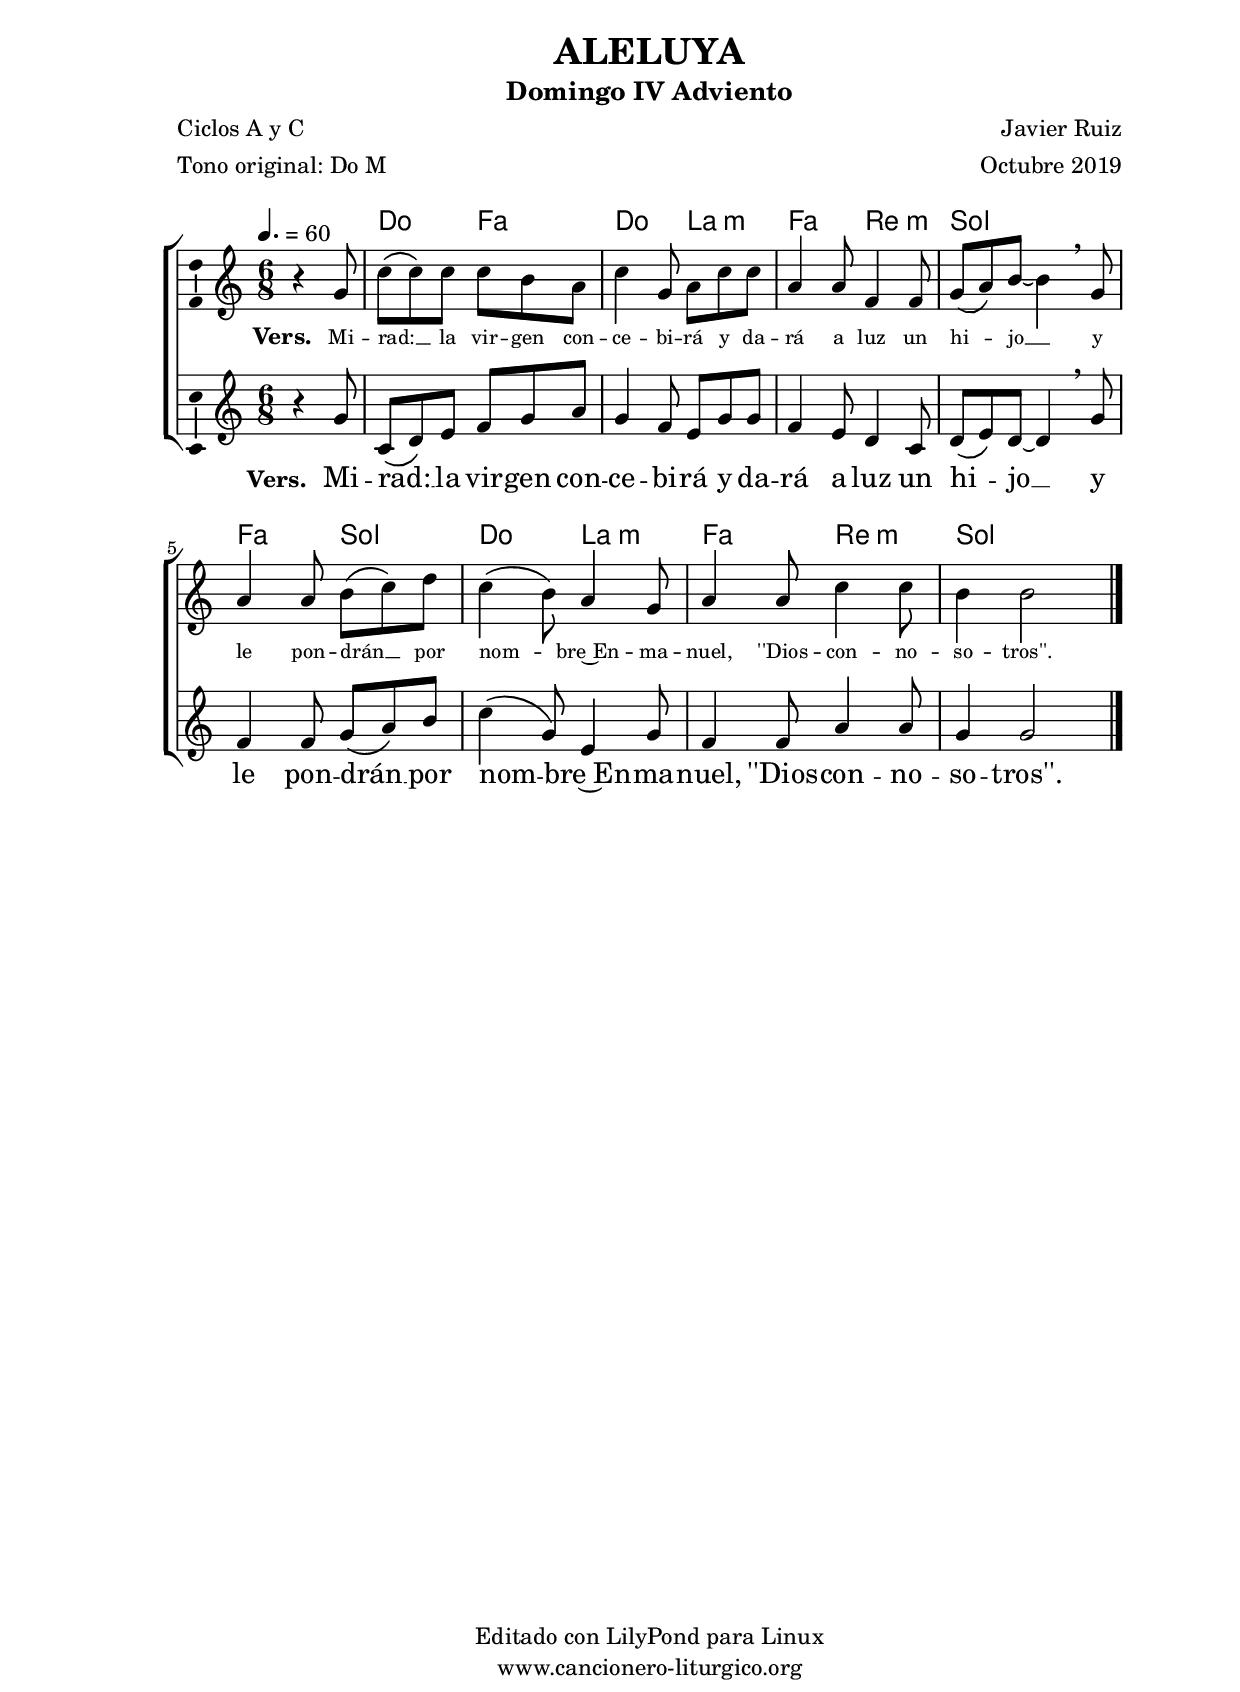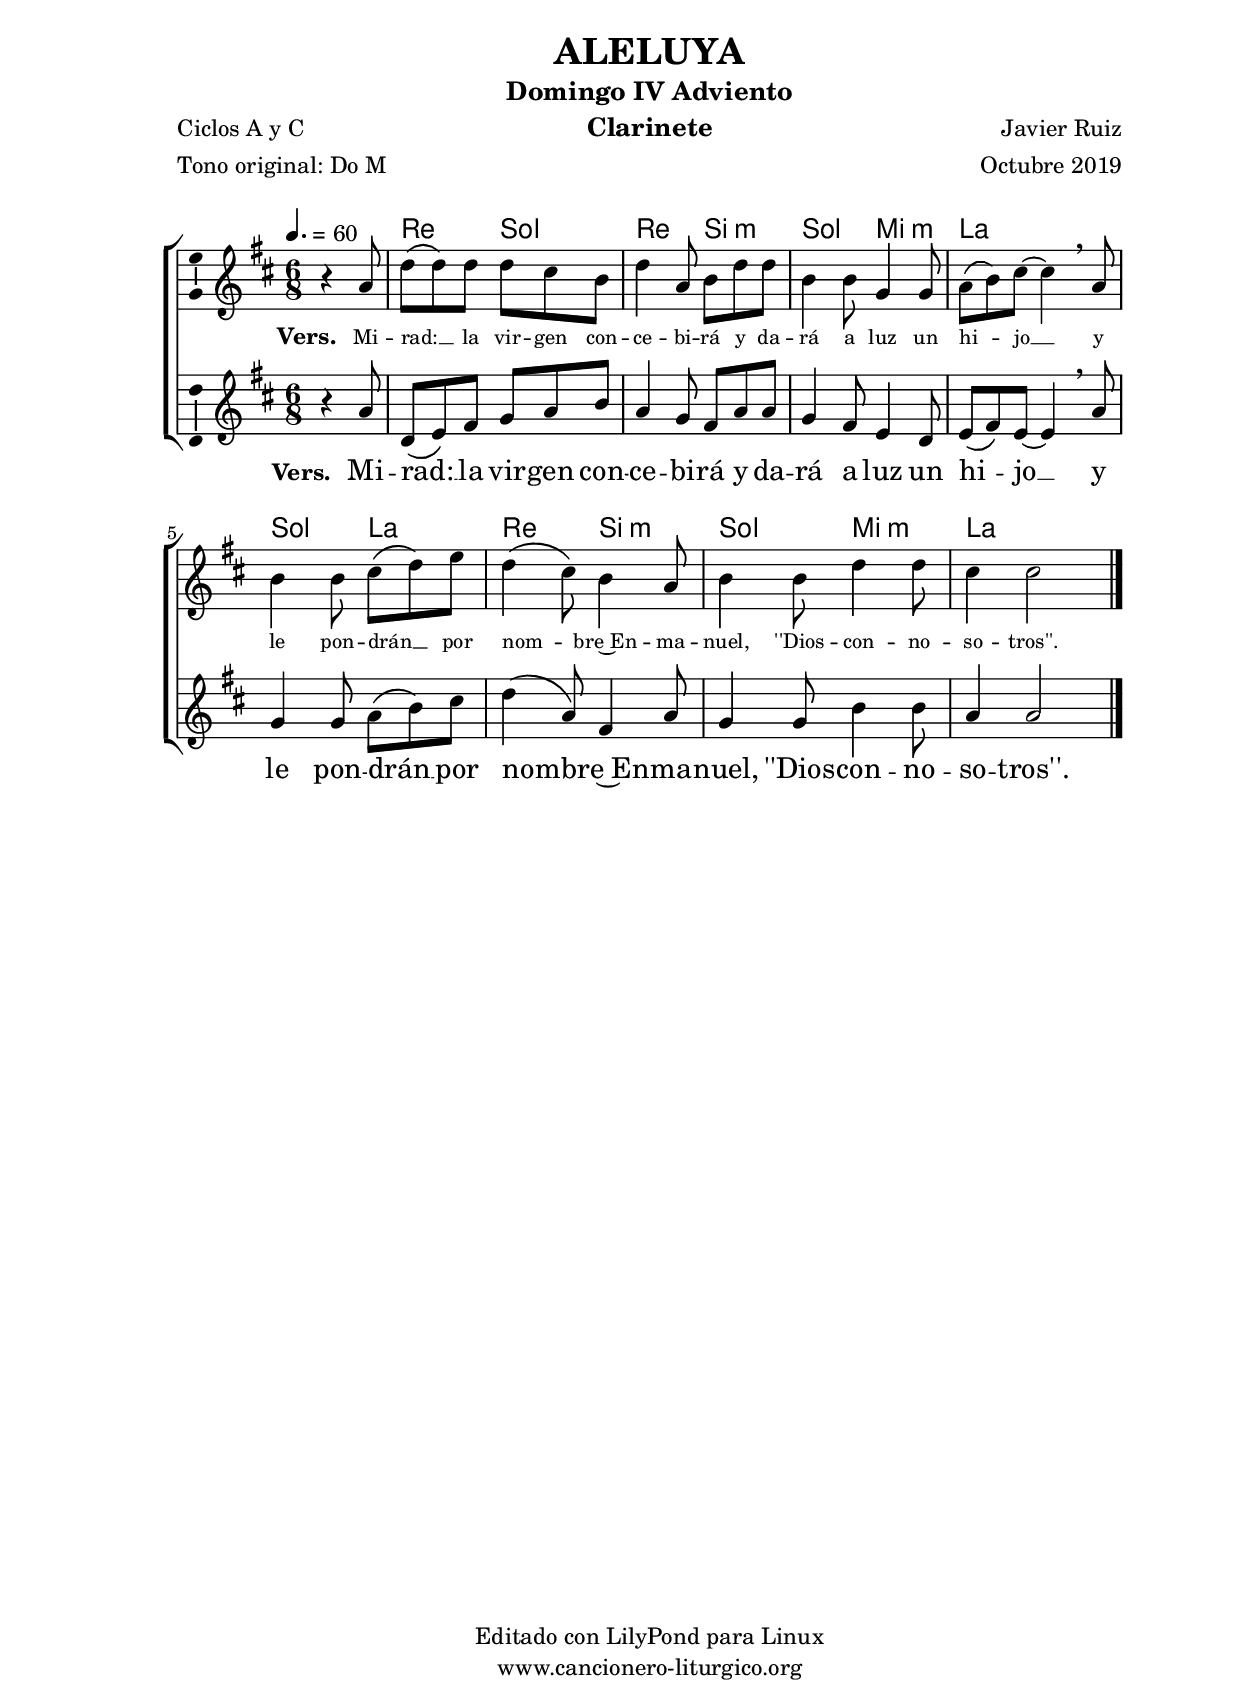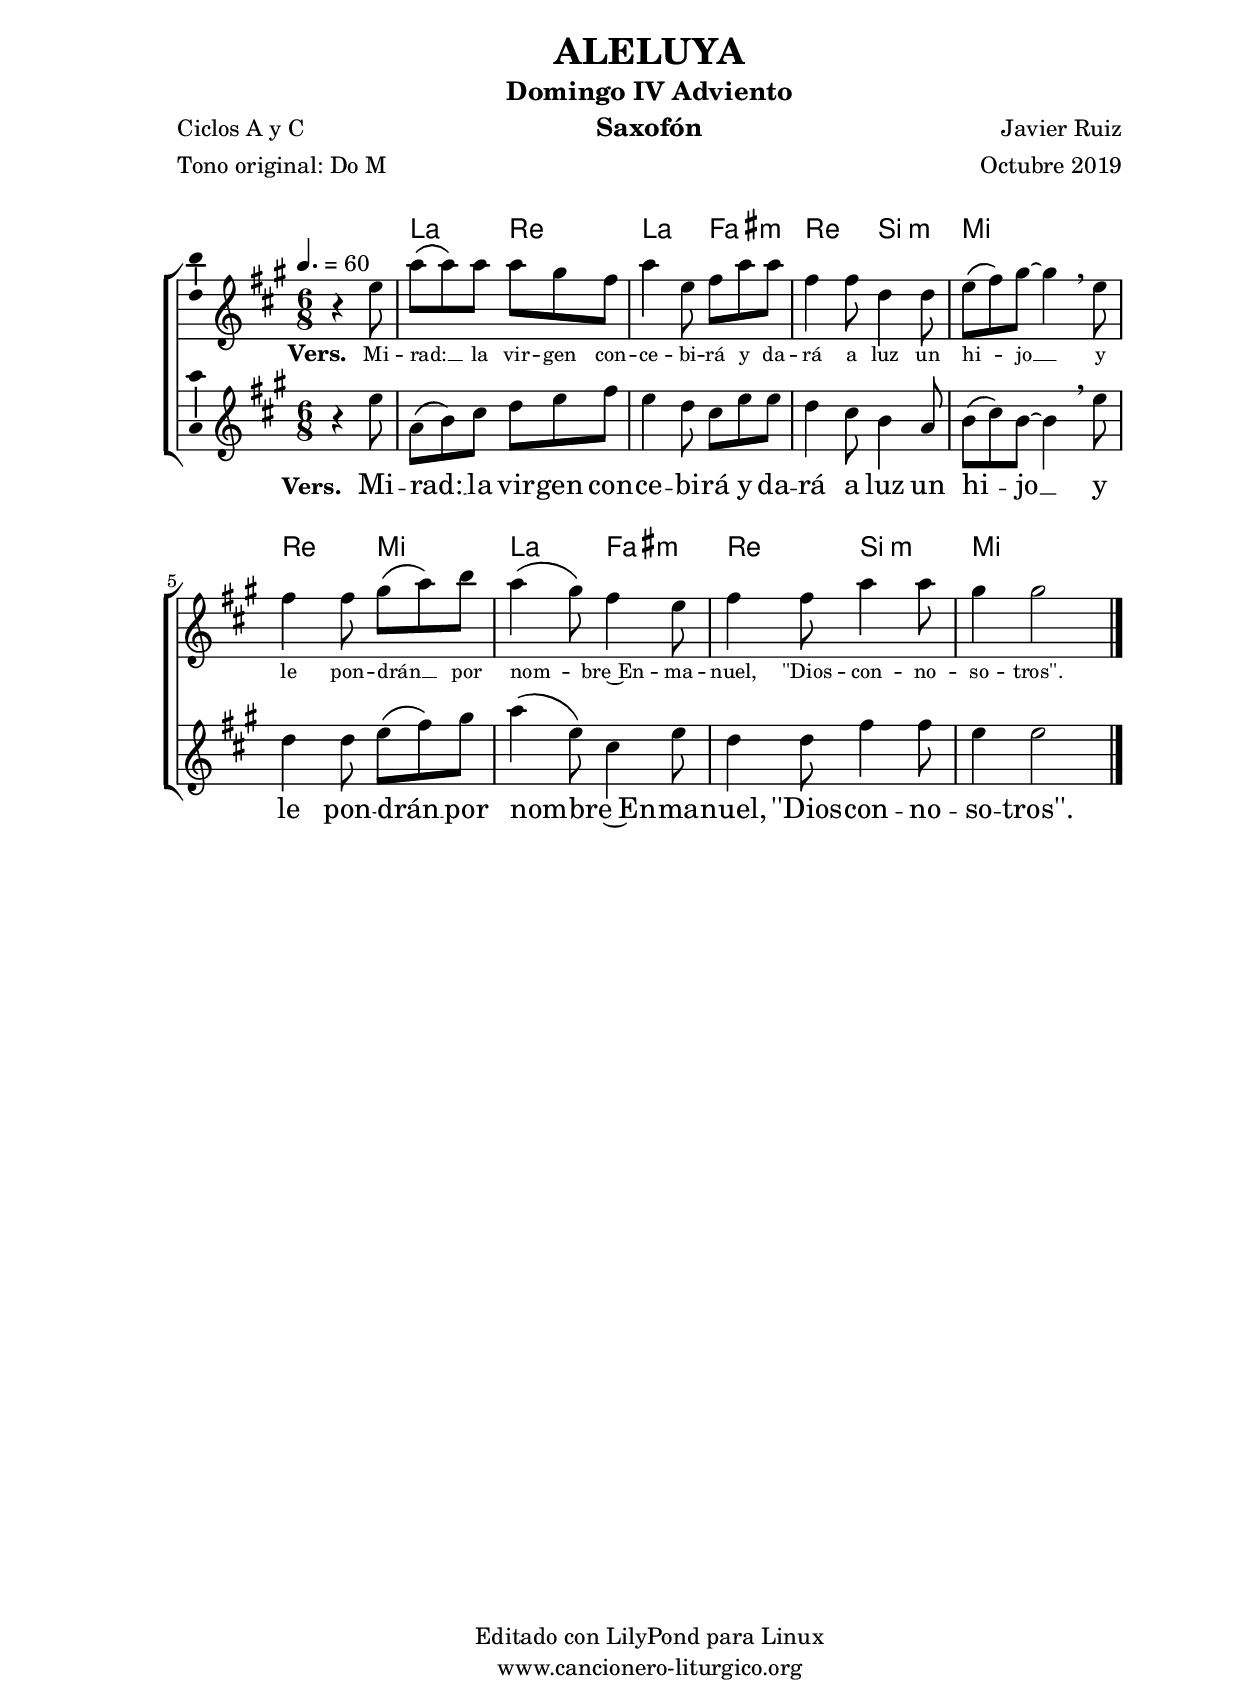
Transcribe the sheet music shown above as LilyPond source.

%
%para convertir .midi en .wav:
%timidity filename.midi -Ow -o finename.wav
%
%
%Para convertir de .wav a .mp3:
%lame -h -m j filename.wav
%
%
%para escuchar el midi:
%timidity nombrefichero.midi
%


%versión de lilypond para la que se ha escrito esta partitura:
\version "2.16.0"

	%Tamaño papel
	#(set-default-paper-size "a4")
	%Tamaño partitura
	#(set-global-staff-size 20)
	%No responde al pulsar sobre una nota
	#(ly:set-option 'point-and-click #f)

%parámetros del encabezamiento:
\header {
	title = "ALELUYA"
	subtitle = "Domingo IV Adviento"
	composer = "Javier Ruiz"
	poet = "Ciclos A y C"
	meter = "Tono original: Do M"
	arranger = "Octubre 2019"
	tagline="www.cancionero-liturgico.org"
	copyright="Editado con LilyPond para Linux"
	}

%parámetros asociados al papel:
\paper  {
	oddHeaderMarkup = \markup {\fill-line { \on-the-fly #not-first-page \fromproperty #'header:title \on-the-fly #not-first-page \fromproperty #'header:composer }}
	evenHeaderMarkup = \markup {\fill-line { \fromproperty #'header:composer \fromproperty #'header:title }}
	#(set-paper-size "a4")
	print-page-number = ##f
	first-page-number = 1
	print-first-page-number = ##f
%	head-separation = 3.0 \cm
	top-margin = 1.5 \cm
%	top-margin = 2.0 \cm
%%%	bottom-margin = 0.5\cm
	bottom-margin = 0.2\cm
	left-margin = 3.0 \cm
	line-width = 16.0 \cm 
	indent = 0\mm
	interscoreline = 2.\mm
	between-system-space = 15\mm
%	para que las partituras no llenen la hoja:
	ragged-bottom = ##t
%	idem para la última hoja:
	ragged-last-bottom = ##f
%	para que las partituras llenen el ancho del papel:
	ragged-last = ##f
	after-title-space = 2.5 \cm
%page-count=2
system-count=2

	%Flexible Vertical Spacing
%	markup-markup-spacing =
%	#'((basic-distance . 15) (minimum-distance . 15) (padding . 3))
	markup-system-spacing =
	#'((basic-distance . 15) (minimum-distance . 15) (padding . 3))
	system-system-spacing =
	#'((basic-distance . 15) (minimum-distance . 15) (padding . 3))
	score-system-spacing =
	#'((basic-distance . 15) (minimum-distance . 15) (padding . 5))
%	top-system-spacing = % header
%	#'((basic-distance . 8) (minimum-distance . 0) (padding . 0))
%	top-markup-spacing =
%	#'((basic-distance . 20) (minimum-distance . 20) (padding . 0))
	last-bottom-spacing = % footer
	#'((basic-distance . 5) (minimum-distance . 5) (padding . 0))
%	score-markup-spacing =
%	#'((basic-distance . 16) (minimum-distance . 13) (padding . 0))

	}


%parámetros que afectan a toda la partitura:
global =  {
	%clave de sol (G):
	\clef G
	%armadura:
%	\transpose ees f
	\key c \major
	\tempo 4.=60
	\set Score.tempoHideNote = ##f
	}


acordes = {
	\italianChords
	\chordmode {
%	\transpose ees f
{

s4.
c4. f c a:m f d:m g2. f4. g c a:m f d:m g2.

	}
	}
}


melodiatrompeta = 
%	\transpose ees f
{

	\relative c''{
	\time 6/8

\partial4.
r4.
r2.
e4 d8 c4 b8
c4 c8 a b a
g8 f g~g4.
r2.
e'4 d8 c4 b8
c4 c8 a b c
d2.

}
	\bar "|."
	}


melodiabajo = 
%	\transpose ees f
{

	%clave de fa (F):
	\clef F

	\relative c{
	\time 6/8

\partial4.
r4.
c4 c8 f4 f8
c4 d8 e4 c8
f4 f8 d4 d8
g,4 g8 b d b
f'4 g8 a b a
c8 g e c d e
f4 e8 d4 c8
g2.

}
	\bar "|."
	}





melodiatres = 
%	\transpose ees f
{

	\relative c'{
	\time 6/8

\partial4.
r4 g'8
c8 \(c\) c c b a
c4 g8 a c8 c
a4 a8 f4 f8
g8 \(a\) b8~b4 \breathe g8
a4 a8 b \(c\) d
c4 \(b8\) a4 g8
a4 a8 c4 c8
b4 b2

}

	\bar "|."
	}


melodia = 
%	\transpose ees f
{

	\relative c'{
	\time 6/8

\partial4.
r4 g'8
c,8 \(d\) e f g a
g4 f8 e g8 g
f4 e8 d4 c8
d8 \(e\) d8~d4 \breathe g8
f4 f8 g \(a\) b
c4 \(g8\) e4 g8
f4 f8 a4 a8
g4 g2

}

	\bar "|."
	}


texto = \lyricmode {
\set stanza =#"Vers. " Mi -- rad: __ _ la vir -- gen con -- ce -- bi -- rá y da -- rá a luz un hi -- _ jo __
y le pon -- drán __ _ por nom -- _ bre~En -- ma -- nuel, ''Dios -- con -- no -- so -- tros''.

	}

textotres = \lyricmode {
\override LyricText #'font-size = #-1
\set stanza =#"Vers. " Mi -- rad: __ _ la vir -- gen con -- ce -- bi -- rá y da -- rá a luz un hi -- _ jo __
y le pon -- drán __ _ por nom -- _ bre~En -- ma -- nuel, ''Dios -- con -- no -- so -- tros''.

	}


acordesStaff = \context ChordNames = acordesStaff <<
	\set chordChanges = ##t
	\acordes
	>>

voztrompetaStaff = \context Voice = voztrompetaStaff
<<
	\override Staff.StaffSymbol #'staff-space = #(magstep -0.35)
	\set Staff.midiInstrument = #"trumpet"
	\set Staff.midiMinimumVolume = #0.4
	\set Staff.midiMaximumVolume = #0.6
	\global
	\melodiatrompeta
	>>

voztresStaff = \context Voice = voztresStaff
\with {\consists "Ambitus_engraver"}
<<
%	\override Staff.StaffSymbol #'staff-space = #(magstep -0.35)
	\set Staff.midiInstrument = #"violin"
	\set Staff.midiMinimumVolume = #0.6
	\set Staff.midiMaximumVolume = #0.8
	\global
	\relative c' \melodiatres
	>>

vozStaff = \context Voice = vozStaff
\with {\consists "Ambitus_engraver"}
<<
%	\set Staff.instrumentName = ""
%	\set Staff.shortInstrumentName = ""
%	\set Staff.midiInstrument = #"clarinet"
%	\set Staff.midiInstrument = #"cello"
	\set Staff.midiInstrument = #"flute"
%	\set Staff.midiInstrument = #"electric guitar (jazz)"
%	\set Staff.midiInstrument = #"english horn"
%	\set Staff.midiInstrument = #"violin"
%	\set Staff.midiInstrument = #"glockenspiel"
	\set Staff.midiMinimumVolume = #0.8
	\set Staff.midiMaximumVolume = #1.0
	\global
	\melodia
	>>

vozbajoStaff = \context Voice = vozbajoStaff
<<
	\override Staff.StaffSymbol #'staff-space = #(magstep -0.35)
	\set Staff.midiInstrument = #"english horn"
	\set Staff.midiMinimumVolume = #0.6
	\set Staff.midiMaximumVolume = #0.8
	\global
	\melodiabajo
	>>

textoStaff = \context Lyrics = textoStaff <<
	\lyricsto vozStaff \texto
	>>

textotresStaff = \context Lyrics = textotresStaff <<
	\lyricsto voztresStaff \textotres
	>>


\book {
	\score {
		<<
		\context ChoirStaff {
%			\override StaffGroup.SystemStartBracket #'collapse-height = #1
%			\override Score.SystemStartBar #'collapse-height = #1
			<<
			\acordesStaff
%			\voztrompetaStaff
			\voztresStaff
			\textotresStaff
			\vozStaff
			\textoStaff
%			\vozbajoStaff
			>>
			}
		>>
		\layout {
	    		\context {
				\Lyrics
				\override LyricText #'font-size = #2
				}
	   		 \context {
				\Score
				\override StaffSymbol #'staff-space = #(magstep +3)
				}
			}
		}
	\score {
		\unfoldRepeats
		<<
		\context ChoirStaff {
			<<
			\acordesStaff
			\voztrompetaStaff
			\voztresStaff
			\vozStaff
			\vozbajoStaff
			>>
			}
		>>
		\midi {
	  		\context {
	  			\Score
				tempoWholesPerMinute = #(ly:make-moment 70 4)
				}
			}
		}
	}


%Partitura para clarinete
#(define output-suffix "C")
\book {
	\header{
		instrument = "Clarinete"
		}
	\score {
		<<
		\context ChoirStaff {
%			\override StaffGroup.SystemStartBracket #'collapse-height = #1
%			\override Score.SystemStartBar #'collapse-height = #1
\transpose c d
			<<
			\acordesStaff
%			\voztrompetaStaff
			\voztresStaff
			\textotresStaff
			\vozStaff
			\textoStaff
%			\vozbajoStaff
			>>
			}
		>>
		\layout {
	    		\context {
				\Lyrics
				\override LyricText #'font-size = #2
				}
	   		 \context {
				\Score
				\override StaffSymbol #'staff-space = #(magstep +3)
				}
			}
		}
	}


%Partitura para saxofón
#(define output-suffix "S")
\book {
	\header{
		instrument = "Saxofón"
		}
	\score {
		<<
		\context ChoirStaff {
%			\override StaffGroup.SystemStartBracket #'collapse-height = #1
%			\override Score.SystemStartBar #'collapse-height = #1
\transpose c a
			<<
			\acordesStaff
%			\voztrompetaStaff
			\voztresStaff
			\textotresStaff
			\vozStaff
			\textoStaff
%			\vozbajoStaff
			>>
			}
		>>
		\layout {
	    		\context {
				\Lyrics
				\override LyricText #'font-size = #2
				}
	   		 \context {
				\Score
				\override StaffSymbol #'staff-space = #(magstep +3)
				}
			}
		}
	}


